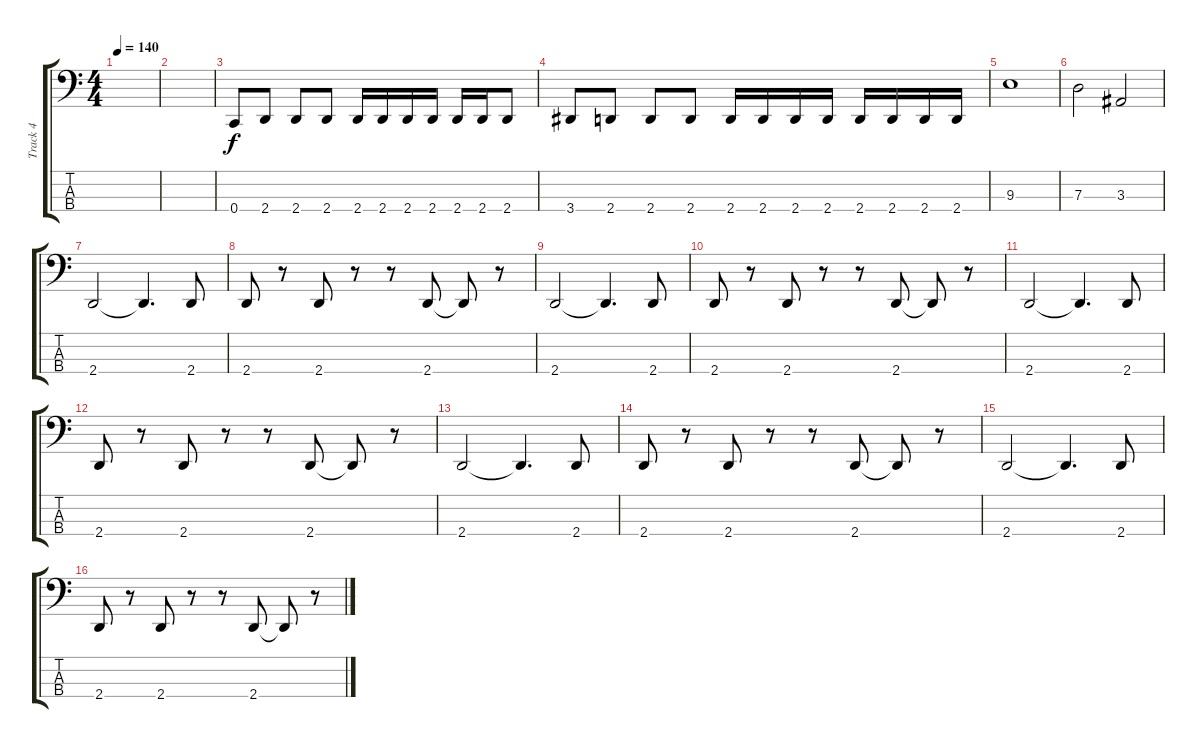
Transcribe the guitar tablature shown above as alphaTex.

\track ("Track 4" "Track 4") {instrument electricbasspick}
\staff {score tabs}
\tuning (F2 C2 G1 C1) {hide}
\ts (4 4)
\tempo 140
\clef f4
\ks c
|
|
0.4.8 2.4.8 2.4.8 2.4.8 2.4.16 2.4.16 2.4.16 2.4.16 2.4.16 2.4.16 2.4.8 |
3.4.8 2.4.8 2.4.8 2.4.8 2.4.16 2.4.16 2.4.16 2.4.16 2.4.16 2.4.16 2.4.16 2.4.16 |
9.3.1 |
7.3.2 3.3.2 |
2.4.2 2.4{t}.4{d} 2.4.8 |
2.4.8 r.8 2.4.8 r.8 r.8 2.4.8 2.4{t}.8 r.8 |
2.4.2 2.4{t}.4{d} 2.4.8 |
2.4.8 r.8 2.4.8 r.8 r.8 2.4.8 2.4{t}.8 r.8 |
2.4.2 2.4{t}.4{d} 2.4.8 |
2.4.8 r.8 2.4.8 r.8 r.8 2.4.8 2.4{t}.8 r.8 |
2.4.2 2.4{t}.4{d} 2.4.8 |
2.4.8 r.8 2.4.8 r.8 r.8 2.4.8 2.4{t}.8 r.8 |
2.4.2 2.4{t}.4{d} 2.4.8 |
2.4.8 r.8 2.4.8 r.8 r.8 2.4.8 2.4{t}.8 r.8
